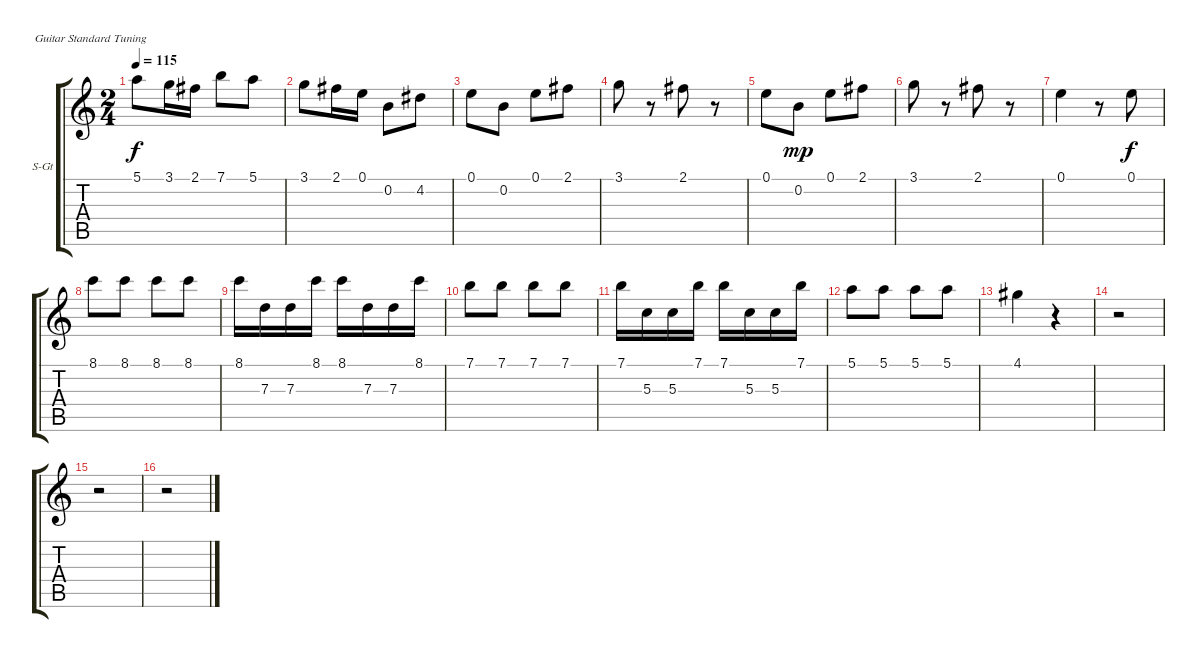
\defaultSystemsLayout 4
\bracketExtendMode groupsimilarinstruments
\firstSystemTrackNameOrientation horizontal
\otherSystemsTrackNameOrientation horizontal
\track ("Violin 2" "S-Gt") {instrument acousticguitarsteel}
\staff {score tabs}
\tuning (E4 B3 G3 D3 A2 E2)
\ts (2 4)
\tempo 115
\clef g2
\ks c
5.1.8{dy f} 3.1.16 2.1.16 7.1.8 5.1.8 |
3.1.8 2.1.16 0.1.16 0.2.8 4.2.8 |
0.1.8 0.2.8 0.1.8 2.1.8 |
3.1.8 r.8 2.1.8 r.8 |
0.1.8 0.2.8{dy mp} 0.1.8 2.1.8 |
3.1.8 r.8 2.1.8 r.8 |
0.1.4 r.8 0.1.8{dy f} |
8.1.8 8.1.8 8.1.8 8.1.8 |
8.1.16 7.3.16 7.3.16 8.1.16 8.1.16 7.3.16 7.3.16 8.1.16 |
7.1.8 7.1.8 7.1.8 7.1.8 |
7.1.16 5.3.16 5.3.16 7.1.16 7.1.16 5.3.16 5.3.16 7.1.16 |
5.1.8 5.1.8 5.1.8 5.1.8 |
4.1.4 r.4 |
r.2 |
r.2 |
r.2
